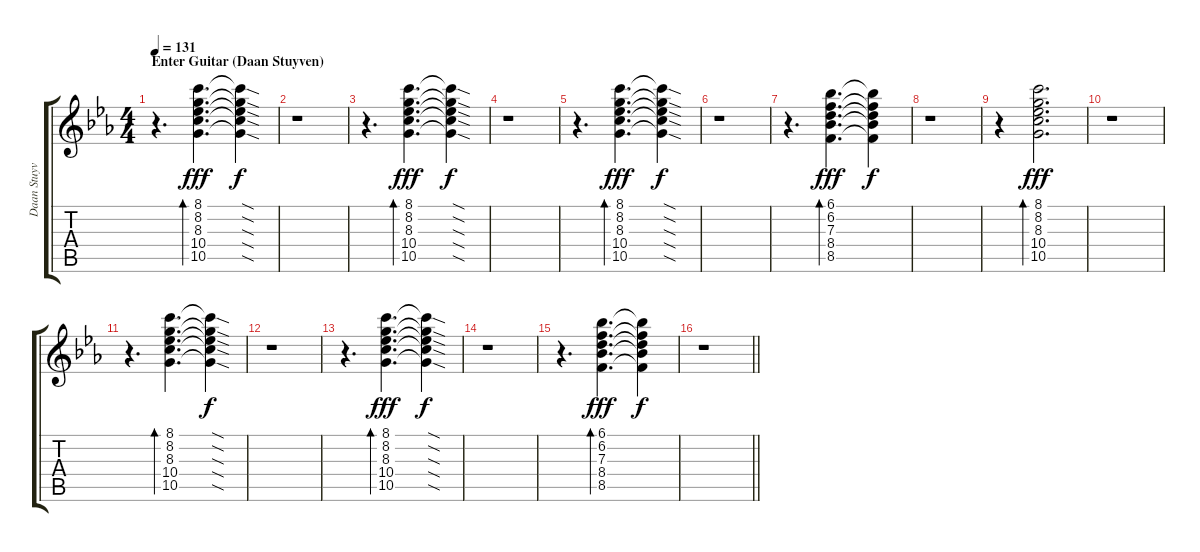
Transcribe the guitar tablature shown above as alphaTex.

\track ("Daan Stuyven (elec. gtr.)" "Daan Stuyv") {instrument overdrivenguitar}
\staff {score tabs}
\tuning (E4 B3 G3 D3 A2 E2) {hide}
\ts (4 4)
\section ("" "Enter Guitar (Daan Stuyven)")
\tempo 131
\clef g2
\ks cminor
r.4{d dy fff} (8.1 8.2 8.3 10.4 10.5).4{d bd 30} (8.1{sod t} 8.2{sod t} 8.3{sod t} 10.4{sod t} 10.5{sod t}).4{dy f} |
r.1 |
r.4{d} (8.1 8.2 8.3 10.4 10.5).4{d bd 30 dy fff} (8.1{sod t} 8.2{sod t} 8.3{sod t} 10.4{sod t} 10.5{sod t}).4{dy f} |
r.1 |
r.4{d} (8.1 8.2 8.3 10.4 10.5).4{d bd 30 dy fff} (8.1{sod t} 8.2{sod t} 8.3{sod t} 10.4{sod t} 10.5{sod t}).4{dy f} |
r.1 |
r.4{d} (6.1 6.2 7.3 8.4 8.5).4{d bd 30 dy fff} (6.1{t} 6.2{t} 7.3{t} 8.4{t} 8.5{t}).4{dy f} |
r.1 |
r.4 (8.1 8.2 8.3 10.4 10.5).2{d bd 30 dy fff} |
r.1 |
r.4{d} (8.1 8.2 8.3 10.4 10.5).4{d bd 30} (8.1{sod t} 8.2{sod t} 8.3{sod t} 10.4{sod t} 10.5{sod t}).4{dy f} |
r.1 |
r.4{d} (8.1 8.2 8.3 10.4 10.5).4{d bd 30 dy fff} (8.1{sod t} 8.2{sod t} 8.3{sod t} 10.4{sod t} 10.5{sod t}).4{dy f} |
r.1 |
r.4{d} (6.1 6.2 7.3 8.4 8.5).4{d bd 30 dy fff} (6.1{t} 6.2{t} 7.3{t} 8.4{t} 8.5{t}).4{dy f} |
\barLineRight lightlight
r.1
